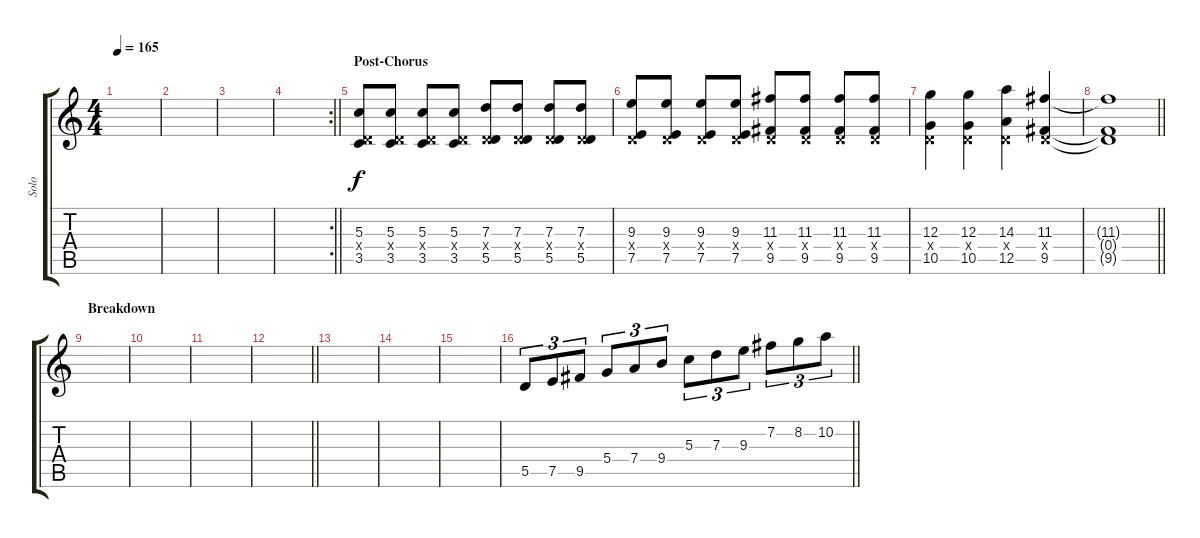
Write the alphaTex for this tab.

\track ("Solo" "Solo") {instrument distortionguitar}
\staff {score tabs}
\tuning (E4 B3 G3 D3 A2 E2) {hide}
\ts (4 4)
\tempo 165
\clef g2
\ks c
|
|
|
\rc 2
\barLineRight lightlight
|
\section ("" "Post-Chorus")
(5.3 0.4{x} 3.5).8{instrument overdrivenguitar} (5.3 0.4{x} 3.5).8 (5.3 0.4{x} 3.5).8 (5.3 0.4{x} 3.5).8 (7.3 0.4{x} 5.5).8 (7.3 0.4{x} 5.5).8 (7.3 0.4{x} 5.5).8 (7.3 0.4{x} 5.5).8 |
(9.3 0.4{x} 7.5).8 (9.3 0.4{x} 7.5).8 (9.3 0.4{x} 7.5).8 (9.3 0.4{x} 7.5).8 (11.3 0.4{x} 9.5).8 (11.3 0.4{x} 9.5).8 (11.3 0.4{x} 9.5).8 (11.3 0.4{x} 9.5).8 |
(12.3 0.4{x} 10.5).4 (12.3 0.4{x} 10.5).4 (14.3 0.4{x} 12.5).4 (11.3 0.4{x} 9.5).4 |
\barLineRight lightlight
(11.3{t} 0.4{t} 9.5{t}).1 |
\section ("" "Breakdown")
|
|
|
\barLineRight lightlight
|
|
|
|
\barLineRight lightlight
5.5.8{tu (3 2)} 7.5.8{tu (3 2)} 9.5.8{tu (3 2)} 5.4.8{tu (3 2)} 7.4.8{tu (3 2)} 9.4.8{tu (3 2)} 5.3.8{tu (3 2)} 7.3.8{tu (3 2)} 9.3.8{tu (3 2)} 7.2.8{tu (3 2)} 8.2.8{tu (3 2)} 10.2.8{tu (3 2)}
